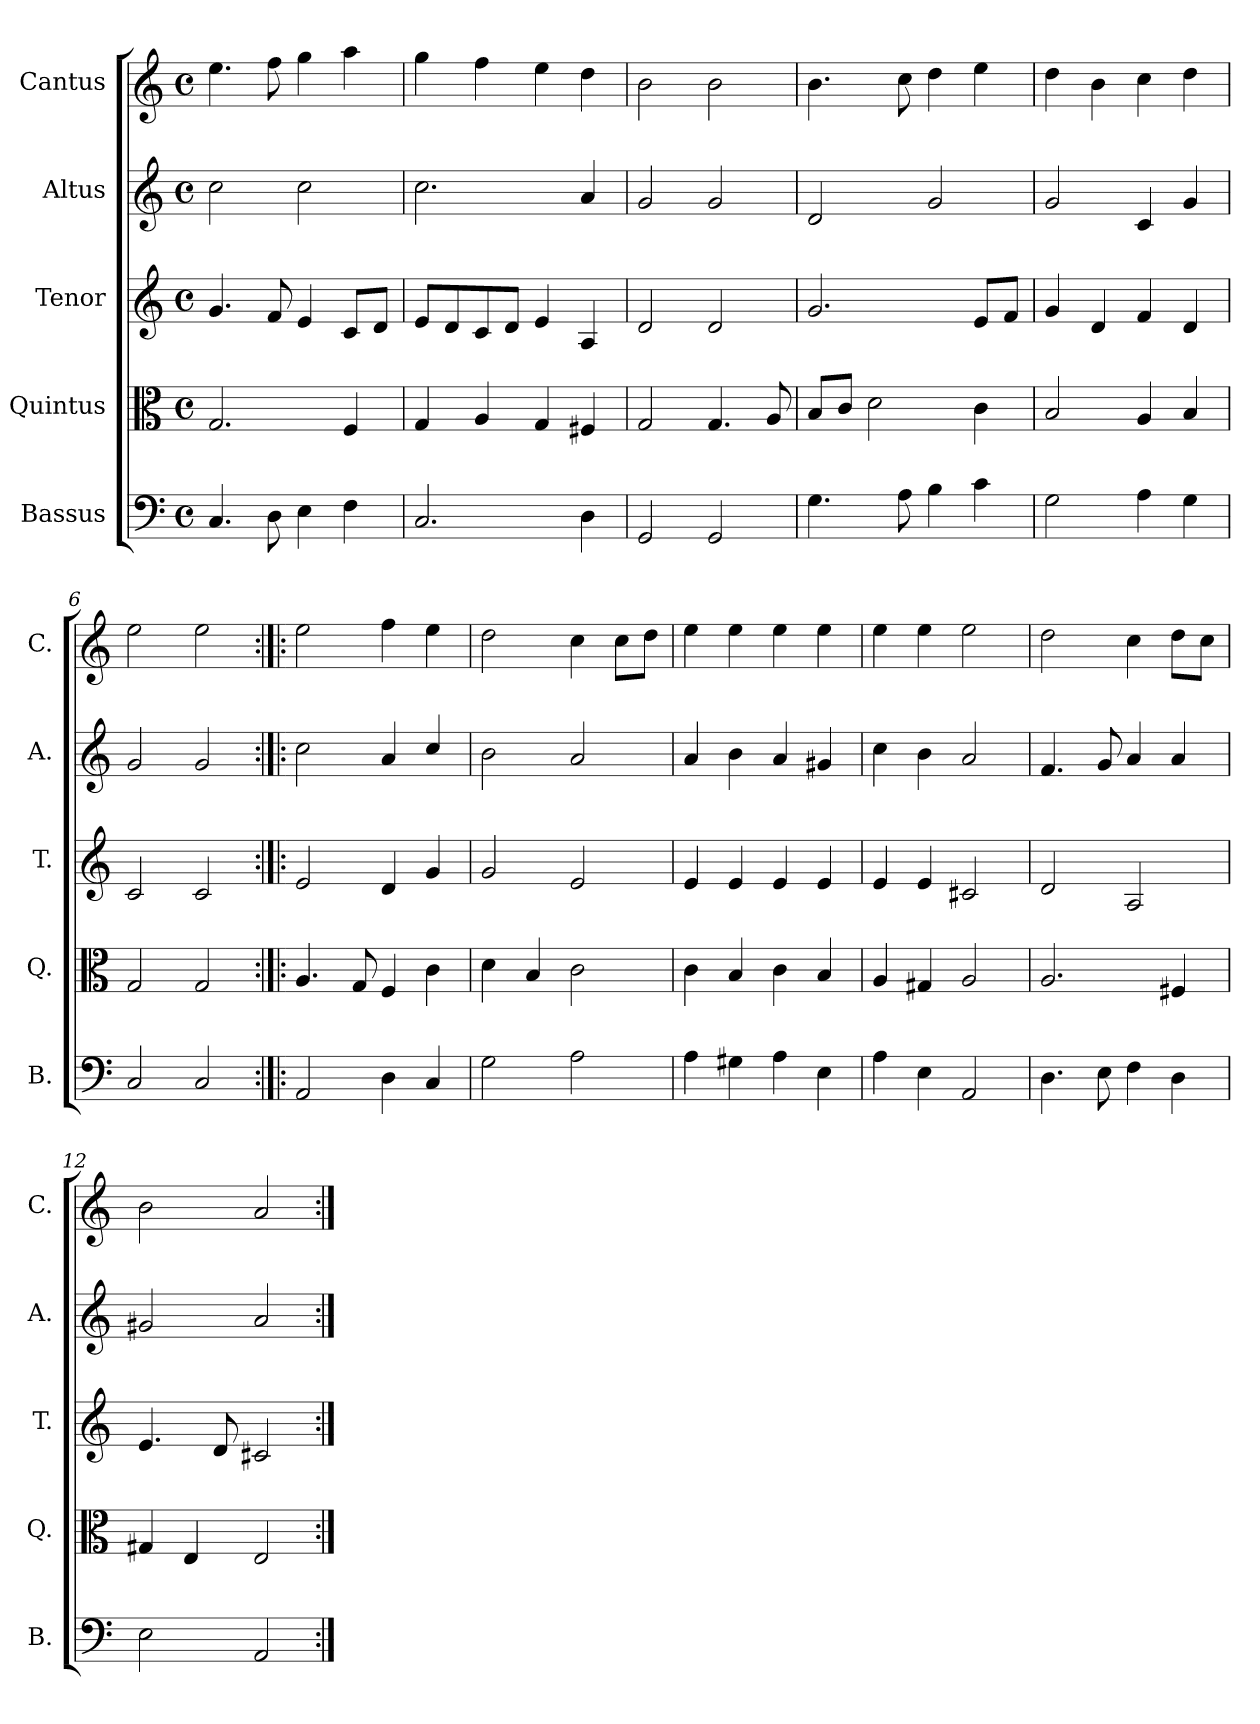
**kern	**kern	**kern	**kern	**kern
*part5	*part4	*part3	*part2	*part1
*staff5	*staff4	*staff3	*staff2	*staff1
*I"Bassus	*I"Quintus	*I"Tenor	*I"Altus	*I"Cantus
*I'B.	*I'Q.	*I'T.	*I'A.	*I'C.
*clefF4	*clefC3	*clefG2	*clefG2	*clefG2
*k[]	*k[]	*k[]	*k[]	*k[]
*C:	*C:	*C:	*C:	*C:
*M4/4	*M4/4	*M4/4	*M4/4	*M4/4
*met(c)	*met(c)	*met(c)	*met(c)	*met(c)
=1	=1	=1	=1	=1
4.C/	2.G/	4.g/	2cc\	4.ee\
8D\	.	8f/	.	8ff\
4E\	.	4e/	2cc\	4gg\
4F\	4F/	8c/L	.	4aa\
.	.	8d/J	.	.
=2	=2	=2	=2	=2
2.C/	4G/	8e/L	2.cc\	4gg\
.	.	8d/	.	.
.	4A/	8c/	.	4ff\
.	.	8d/J	.	.
.	4G/	4e/	.	4ee\
4D\	4F#X/	4A/	4a/	4dd\
=3	=3	=3	=3	=3
2GG/	2G/	2d/	2g/	2b\
2GG/	4.G/	2d/	2g/	2b\
.	8A/	.	.	.
=4	=4	=4	=4	=4
4.G\	8B/L	2.g/	2d/	4.b\
.	8c/J	.	.	.
.	2d\	.	.	.
8A\	.	.	.	8cc\
4B\	.	.	2g/	4dd\
4c\	4c\	8e/L	.	4ee\
.	.	8f/J	.	.
=5	=5	=5	=5	=5
2G\	2B/	4g/	2g/	4dd\
.	.	4d/	.	4b\
4A\	4A/	4f/	4c/	4cc\
4G\	4B/	4d/	4g/	4dd\
=6	=6	=6	=6	=6
2C/	2G/	2c/	2g/	2ee\
2C/	2G/	2c/	2g/	2ee\
!!LO:LB:g=z
=7:|!|:	=7:|!|:	=7:|!|:	=7:|!|:	=7:|!|:
2AA/	4.A/	2e/	2cc\	2ee\
.	8G/	.	.	.
4D\	4F/	4d/	4a/	4ff\
4C/	4c\	4g/	4cc/	4ee\
=8	=8	=8	=8	=8
2G\	4d\	2g/	2b\	2dd\
.	4B/	.	.	.
2A\	2c\	2e/	2a/	4cc\
.	.	.	.	8cc\L
.	.	.	.	8dd\J
=9	=9	=9	=9	=9
4A\	4c\	4e/	4a/	4ee\
4G#X\	4B/	4e/	4b\	4ee\
4A\	4c\	4e/	4a/	4ee\
4E\	4B/	4e/	4g#X/	4ee\
=10	=10	=10	=10	=10
4A\	4A/	4e/	4cc\	4ee\
4E\	4G#X/	4e/	4b\	4ee\
2AA/	2A/	2c#X/	2a/	2ee\
=11	=11	=11	=11	=11
4.D\	2.A/	2d/	4.f/	2dd\
8E\	.	.	8g/	.
4F\	.	2A/	4a/	4cc\
4D\	4F#X/	.	4a/	8dd\L
.	.	.	.	8cc\J
=12	=12	=12	=12	=12
2E\	4G#X/	4.e/	2g#X/	2b\
.	4E/	.	.	.
.	.	8d/	.	.
2AA/	2E/	2c#X/	2a/	2a/
=:|!	=:|!	=:|!	=:|!	=:|!
*-	*-	*-	*-	*-
